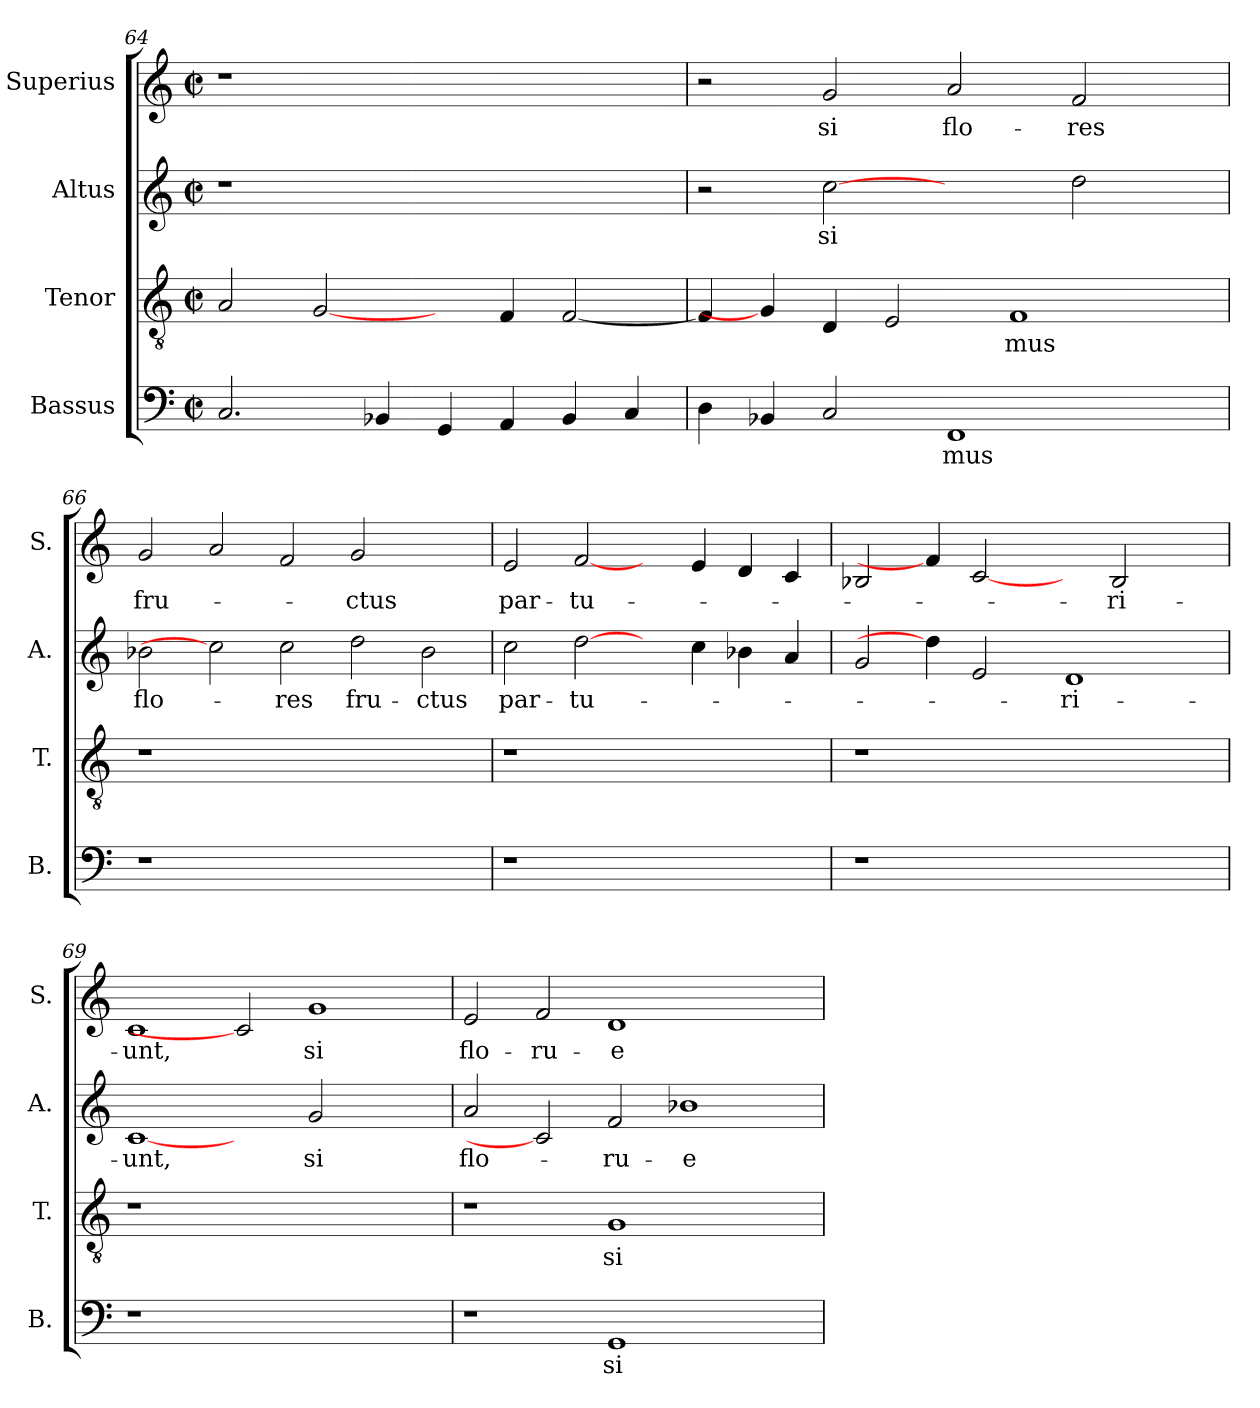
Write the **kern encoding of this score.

**kern	**text	**kern	**text	**kern	**text	**kern	**text
*part4	*part4	*part3	*part3	*part2	*part2	*part1	*part1
*staff4	*staff4	*staff3	*staff3	*staff2	*staff2	*staff1	*staff1
*I"Bassus	*	*I"Tenor	*	*I"Altus	*	*I"Superius	*
*I'B.	*	*I'T.	*	*I'A.	*	*I'S.	*
!!LO:LB:g=z
*clefF4	*	*clefGv2	*	*clefG2	*	*clefG2	*
*	*	*ITrd7c12	*	*	*	*	*
*k[]	*	*k[]	*	*k[]	*	*k[]	*
*C:	*	*C:	*	*C:	*	*C:	*
*M2/2	*	*M2/2	*	*M2/2	*	*M2/2	*
*met(c|)	*	*met(c|)	*	*met(c|)	*	*met(c|)	*
=64	=64	=64	=64	=64	=64	=64	=64
!	!	!	!	!LO:N:vis=1	!	!LO:N:vis=1	!
2.Ci/	.	2AAi/	.	1r	.	1r	.
.	.	[2GGi/	.	.	.	.	.
4BB-Xi/	.	.	.	.	.	.	.
4GGi/	.	4ryy	.	1ryy	.	1ryy	.
4AAi/	.	4FFi/	.	.	.	.	.
4BB-i/	.	[<2FFi/	.	.	.	.	.
4Ci/	.	.	.	.	.	.	.
=65	=65	=65	=65	=65	=65	=65	=65
4Di\	.	4FFi/]	.	2r	.	2r	.
4BB-Xi/	.	4GGi/]	.	.	.	.	.
!	!	!	!	!	!LO:LY:b:color=#000000	!	!
!	!	!	!	!	!	!	!LO:LY:b:color=#000000
2Ci/	.	4DDi/	.	[2cci	si	2gi/	si
.	.	2EEi/	.	.	.	.	.
!	!LO:LY:b:color=#000000	!	!	!	!	!	!
!	!	!	!	!	!	!	!LO:LY:b:color=#000000
1FFi	-mus	.	.	2ryy	.	2ai/	flo-
!	!	!	!LO:LY:b:color=#000000	!	!	!	!
.	.	1FFi	-mus	.	.	.	.
!	!	!	!	!	!	!	!LO:LY:b:color=#000000
.	.	.	.	2ddi\	.	2fi/	-res
4ryy	.	.	.	4ryy	.	4ryy	.
=66	=66	=66	=66	=66	=66	=66	=66
!LO:N:vis=1	!	!LO:N:vis=1	!	!	!	!	!
!	!	!	!	!	!LO:LY:b:color=#000000	!	!
!	!	!	!	!	!	!	!LO:LY:b:color=#000000
1r	.	1r	.	2b-Xi\	flo-	2gi/	fru-
.	.	.	.	2cci]	.	2ai/	.
!	!	!	!	!	!LO:LY:b:color=#000000	!	!
1.ryy	.	1.ryy	.	2cci\	-res	2fi/	.
!	!	!	!	!	!LO:LY:b:color=#000000	!	!
!	!	!	!	!	!	!	!LO:LY:b:color=#000000
.	.	.	.	2ddi\	fru-	2gi/	-ctus
!	!	!	!	!	!LO:LY:b:color=#000000	!	!
.	.	.	.	2b-i\	-ctus	2ryy	.
=67	=67	=67	=67	=67	=67	=67	=67
!LO:N:vis=1	!	!LO:N:vis=1	!	!	!	!	!
!	!	!	!	!	!LO:LY:b:color=#000000	!	!
!	!	!	!	!	!	!	!LO:LY:b:color=#000000
1r	.	1r	.	2cci\	par-	2ei/	par-
!	!	!	!	!	!LO:LY:b:color=#000000	!	!
!	!	!	!	!	!	!	!LO:LY:b:color=#000000
.	.	.	.	[2ddi\	-tu-	[2fi/	-tu-
1ryy	.	1ryy	.	4ryy	.	4ryy	.
.	.	.	.	4cci\	.	4ei/	.
.	.	.	.	4b-Xi\	.	4di/	.
.	.	.	.	4ai/	.	4ci/	.
=68	=68	=68	=68	=68	=68	=68	=68
!LO:N:vis=1	!	!LO:N:vis=1	!	!	!	!	!
1r	.	1r	.	2gi/	.	2B-Xi/	.
.	.	.	.	4ddi\]	.	4fi/]	.
.	.	.	.	2ei/	.	[2ci	.
1ryy	.	1ryy	.	.	.	.	.
!	!	!	!	!	!LO:LY:b:color=#000000	!	!
.	.	.	.	1di	-ri-	4ryy	.
!	!	!	!	!	!	!	!LO:LY:b:color=#000000
.	.	.	.	.	.	2B-i/	-ri-
4ryy	.	4ryy	.	.	.	4ryy	.
!!LO:PB:g=z
=69	=69	=69	=69	=69	=69	=69	=69
!LO:N:vis=1	!	!LO:N:vis=1	!	!	!	!	!
!	!	!	!	!	!LO:LY:b:color=#000000	!	!
!	!	!	!	!	!	!	!LO:LY:b:color=#000000
1r	.	1r	.	[1ci	-unt,	1ci	-unt,
1.ryy	.	1.ryy	.	2ryy	.	2ci]	.
!	!	!	!	!	!LO:LY:b:color=#000000	!	!
!	!	!	!	!	!	!	!LO:LY:b:color=#000000
.	.	.	.	2gi/	si	1gi	si
.	.	.	.	2ryy	.	.	.
=70	=70	=70	=70	=70	=70	=70	=70
!	!	!	!	!	!LO:LY:b:color=#000000	!	!
!	!	!	!	!	!	!	!LO:LY:b:color=#000000
1r	.	1r	.	2ai/	flo-	2ei/	flo-
!	!	!	!	!	!	!	!LO:LY:b:color=#000000
.	.	.	.	2ci]	.	2fi/	-ru-
!	!LO:LY:b:color=#000000	!	!	!	!	!	!
!	!	!	!LO:LY:b:color=#000000	!	!	!	!
!	!	!	!	!	!LO:LY:b:color=#000000	!	!
!	!	!	!	!	!	!	!LO:LY:b:color=#000000
1GGi	si	1GGi	si	2fi/	-ru-	1di	-e-
!	!	!	!	!	!LO:LY:b:color=#000000	!	!
.	.	.	.	1b-Xi	-e-	.	.
2ryy	.	2ryy	.	.	.	2ryy	.
=	=	=	=	=	=	=	=
*-	*-	*-	*-	*-	*-	*-	*-
